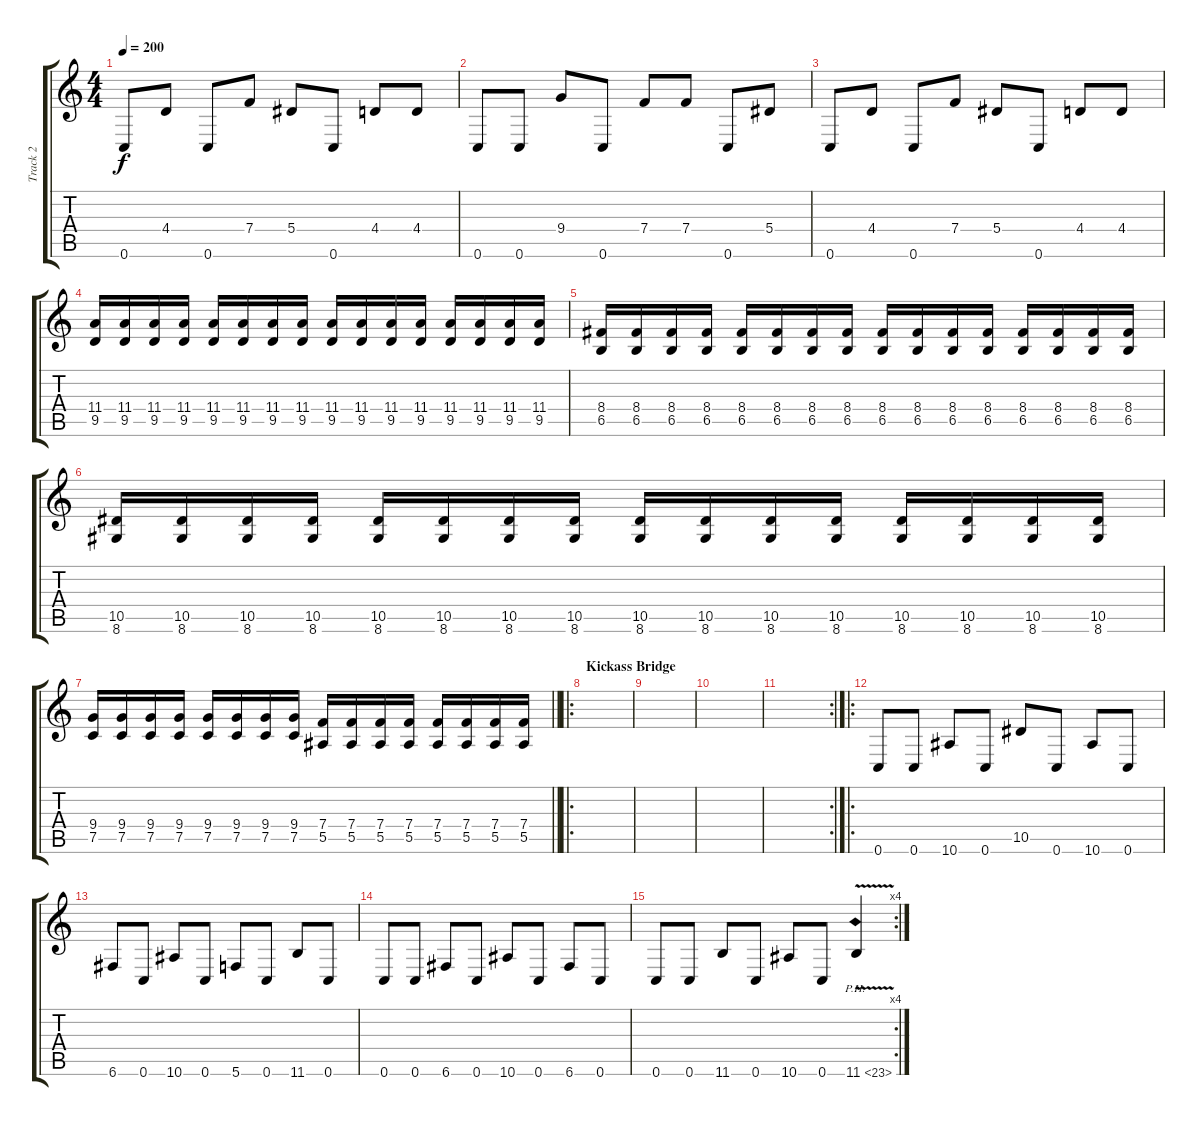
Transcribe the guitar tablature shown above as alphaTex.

\track ("Track 2" "Track 2") {instrument overdrivenguitar}
\staff {score tabs}
\tuning (C4 G3 Eb3 Bb2 F2 C2) {hide}
\ts (4 4)
\tempo 200
\clef g2
\ks c
0.6.8{dy f} 4.4.8 0.6.8 7.4.8 5.4.8 0.6.8 4.4.8 4.4.8 |
0.6.8 0.6.8 9.4.8 0.6.8 7.4.8 7.4.8 0.6.8 5.4.8 |
0.6.8 4.4.8 0.6.8 7.4.8 5.4.8 0.6.8 4.4.8 4.4.8 |
(11.4 9.5).16 (11.4 9.5).16 (11.4 9.5).16 (11.4 9.5).16 (11.4 9.5).16 (11.4 9.5).16 (11.4 9.5).16 (11.4 9.5).16 (11.4 9.5).16 (11.4 9.5).16 (11.4 9.5).16 (11.4 9.5).16 (11.4 9.5).16 (11.4 9.5).16 (11.4 9.5).16 (11.4 9.5).16 |
(8.4 6.5).16 (8.4 6.5).16 (8.4 6.5).16 (8.4 6.5).16 (8.4 6.5).16 (8.4 6.5).16 (8.4 6.5).16 (8.4 6.5).16 (8.4 6.5).16 (8.4 6.5).16 (8.4 6.5).16 (8.4 6.5).16 (8.4 6.5).16 (8.4 6.5).16 (8.4 6.5).16 (8.4 6.5).16 |
(10.5 8.6).16 (10.5 8.6).16 (10.5 8.6).16 (10.5 8.6).16 (10.5 8.6).16 (10.5 8.6).16 (10.5 8.6).16 (10.5 8.6).16 (10.5 8.6).16 (10.5 8.6).16 (10.5 8.6).16 (10.5 8.6).16 (10.5 8.6).16 (10.5 8.6).16 (10.5 8.6).16 (10.5 8.6).16 |
\barLineRight lightlight
(9.4 7.5).16 (9.4 7.5).16 (9.4 7.5).16 (9.4 7.5).16 (9.4 7.5).16 (9.4 7.5).16 (9.4 7.5).16 (9.4 7.5).16 (7.4 5.5).16 (7.4 5.5).16 (7.4 5.5).16 (7.4 5.5).16 (7.4 5.5).16 (7.4 5.5).16 (7.4 5.5).16 (7.4 5.5).16 |
\ro
\section ("" "Kickass Bridge")
|
|
|
\rc 2
|
\ro
0.6.8 0.6.8 10.6.8 0.6.8 10.5.8 0.6.8 10.6.8 0.6.8 |
6.6.8 0.6.8 10.6.8 0.6.8 5.6.8 0.6.8 11.6.8 0.6.8 |
0.6.8 0.6.8 6.6.8 0.6.8 10.6.8 0.6.8 6.6.8 0.6.8 |
\rc 4
0.6.8 0.6.8 11.6.8 0.6.8 10.6.8 0.6.8 11.6{ph 12 v}.4
